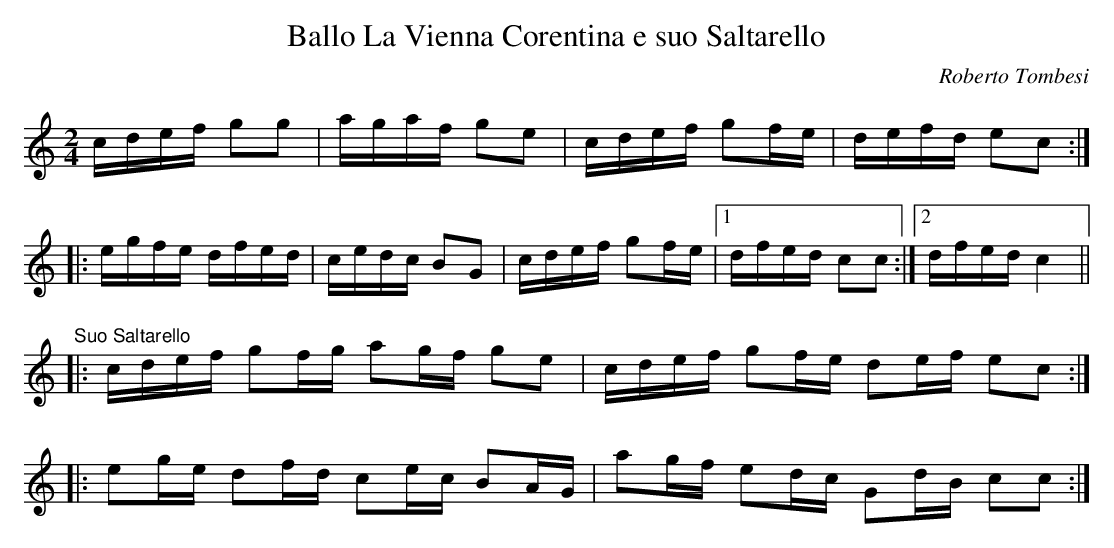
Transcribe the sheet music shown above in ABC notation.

X:1
T:Ballo La Vienna Corentina e suo Saltarello
C:Roberto Tombesi
M:2/4
L:1/16
K:C
cdef g2g2|agaf g2e2|cdef g2fe|defd e2c2:|
|:egfe dfed|cedc B2G2|cdef g2fe|1 dfed c2c2:|2 dfed c4||
"Suo Saltarello"|:cdef g2fg a2gf g2e2|cdef g2fe d2ef e2c2:|
|:e2ge d2fd c2ec B2AG|a2gf e2dc G2dB c2c2:|
